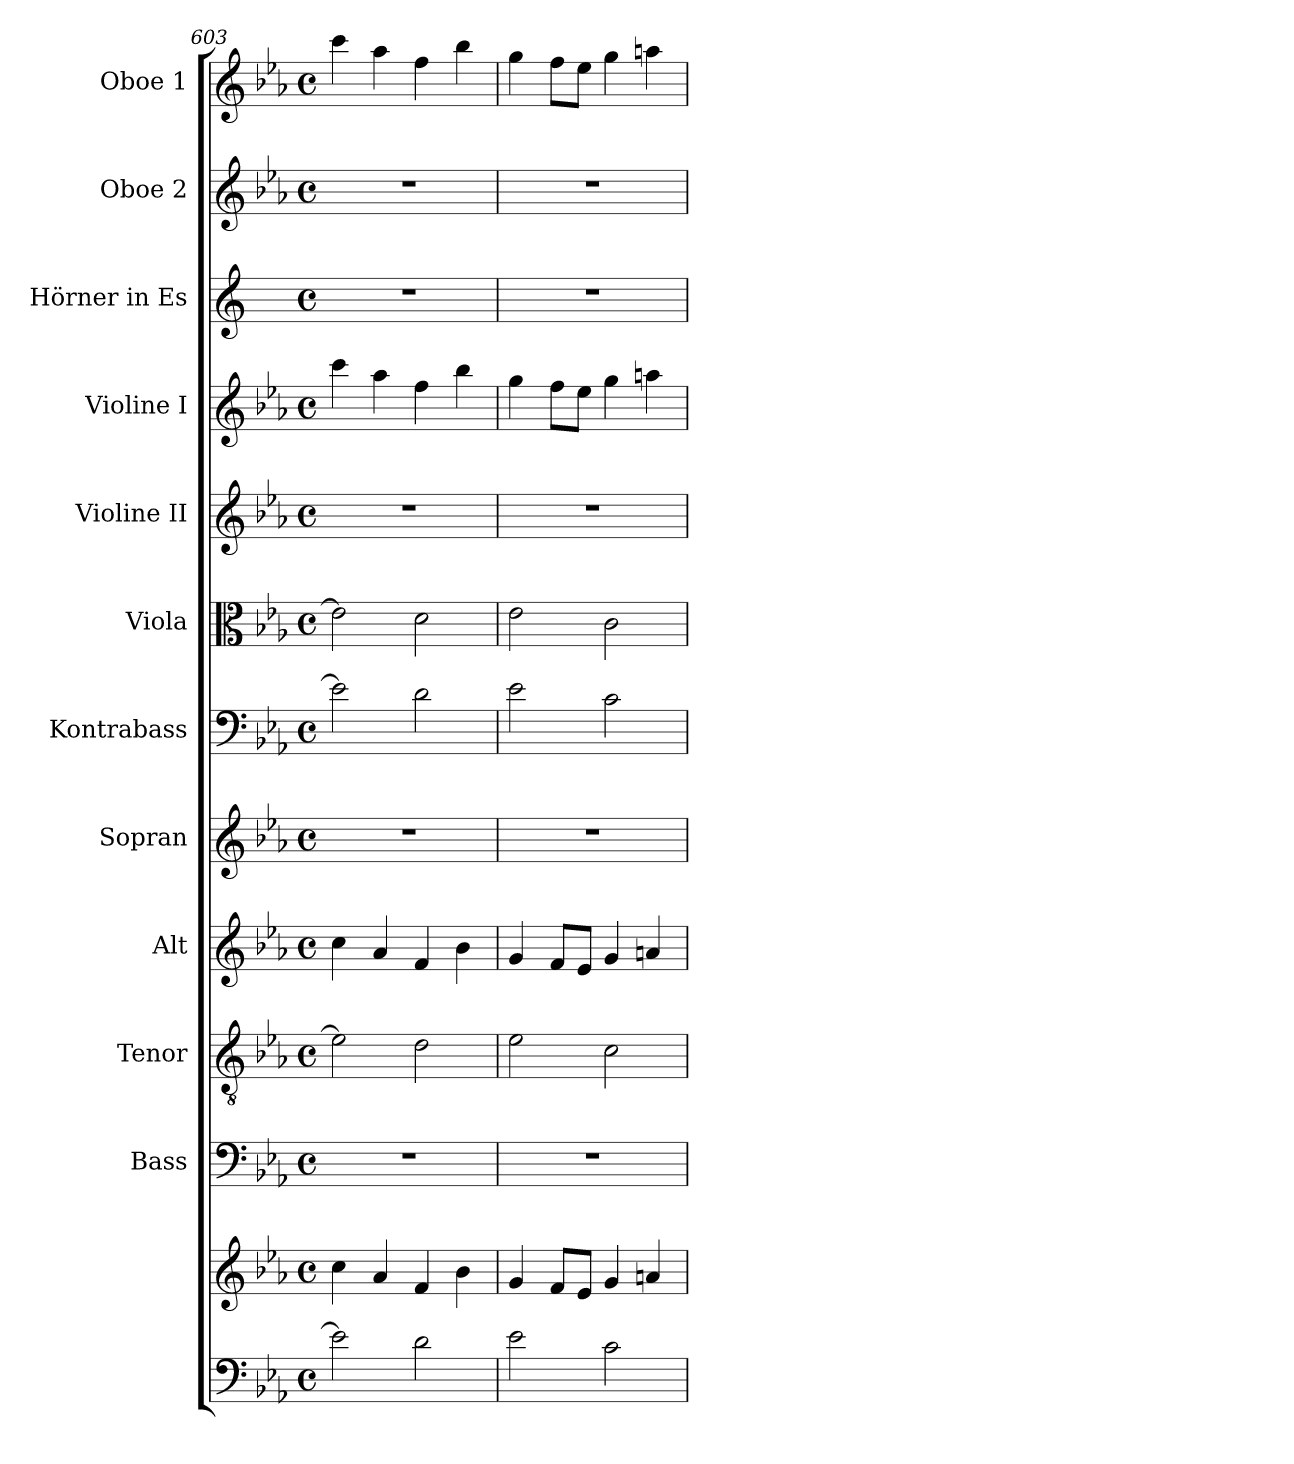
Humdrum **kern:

**kern	**kern	**kern	**kern	**kern	**kern	**kern	**kern	**kern	**kern	**kern	**kern	**kern
*part12	*part12	*part11	*part10	*part9	*part8	*part7	*part6	*part5	*part4	*part3	*part2	*part1
*staff13	*staff12	*staff11	*staff10	*staff9	*staff8	*staff7	*staff6	*staff5	*staff4	*staff3	*staff2	*staff1
*	*	*I"Bass	*I"Tenor	*I"Alt	*I"Sopran	*I"Kontrabass	*I"Viola	*I"Violine II	*I"Violine I	*I"Hörner in Es	*I"Oboe 2	*I"Oboe 1
*	*	*I'B.	*I'T.	*I'A.	*I'S.	*I'Kb.	*I'Vla.	*I'Vl. II	*I'Vl. I	*	*I'Ob. 2	*I'Ob. 1
*clefF4	*clefG2	*clefF4	*clefGv2	*clefG2	*clefG2	*clefF4	*clefC3	*clefG2	*clefG2	*clefG2	*clefG2	*clefG2
*	*	*	*	*	*	*ITrd7c12	*	*	*	*ITrd5c9	*	*
*k[b-e-a-]	*k[b-e-a-]	*k[b-e-a-]	*k[b-e-a-]	*k[b-e-a-]	*k[b-e-a-]	*k[b-e-a-]	*k[b-e-a-]	*k[b-e-a-]	*k[b-e-a-]	*k[b-e-a-]	*k[b-e-a-]	*k[b-e-a-]
*E-:	*E-:	*E-:	*E-:	*E-:	*E-:	*E-:	*E-:	*E-:	*E-:	*E-:	*E-:	*E-:
*M4/4	*M4/4	*M4/4	*M4/4	*M4/4	*M4/4	*M4/4	*M4/4	*M4/4	*M4/4	*M4/4	*M4/4	*M4/4
*met(c)	*met(c)	*met(c)	*met(c)	*met(c)	*met(c)	*met(c)	*met(c)	*met(c)	*met(c)	*met(c)	*met(c)	*met(c)
=603	=603	=603	=603	=603	=603	=603	=603	=603	=603	=603	=603	=603
2e-\]	4cc\	1r	2e-\]	4cc\	1r	2E-\]	2e-\]	1r	4ccc\	1r	1r	4ccc\
.	4a-/	.	.	4a-/	.	.	.	.	4aa-\	.	.	4aa-\
2d\	4f/	.	2d\	4f/	.	2D\	2d\	.	4ff\	.	.	4ff\
.	4b-\	.	.	4b-\	.	.	.	.	4bb-\	.	.	4bb-\
!!LO:PB:g=z
=604	=604	=604	=604	=604	=604	=604	=604	=604	=604	=604	=604	=604
2e-\	4g/	1r	2e-\	4g/	1r	2E-\	2e-\	1r	4gg\	1r	1r	4gg\
.	8f/L	.	.	8f/L	.	.	.	.	8ff\L	.	.	8ff\L
.	8e-/J	.	.	8e-/J	.	.	.	.	8ee-\J	.	.	8ee-\J
2c\	4g/	.	2c\	4g/	.	2C\	2c\	.	4gg\	.	.	4gg\
.	4an/	.	.	4an/	.	.	.	.	4aan\	.	.	4aan\
=	=	=	=	=	=	=	=	=	=	=	=	=
*-	*-	*-	*-	*-	*-	*-	*-	*-	*-	*-	*-	*-
